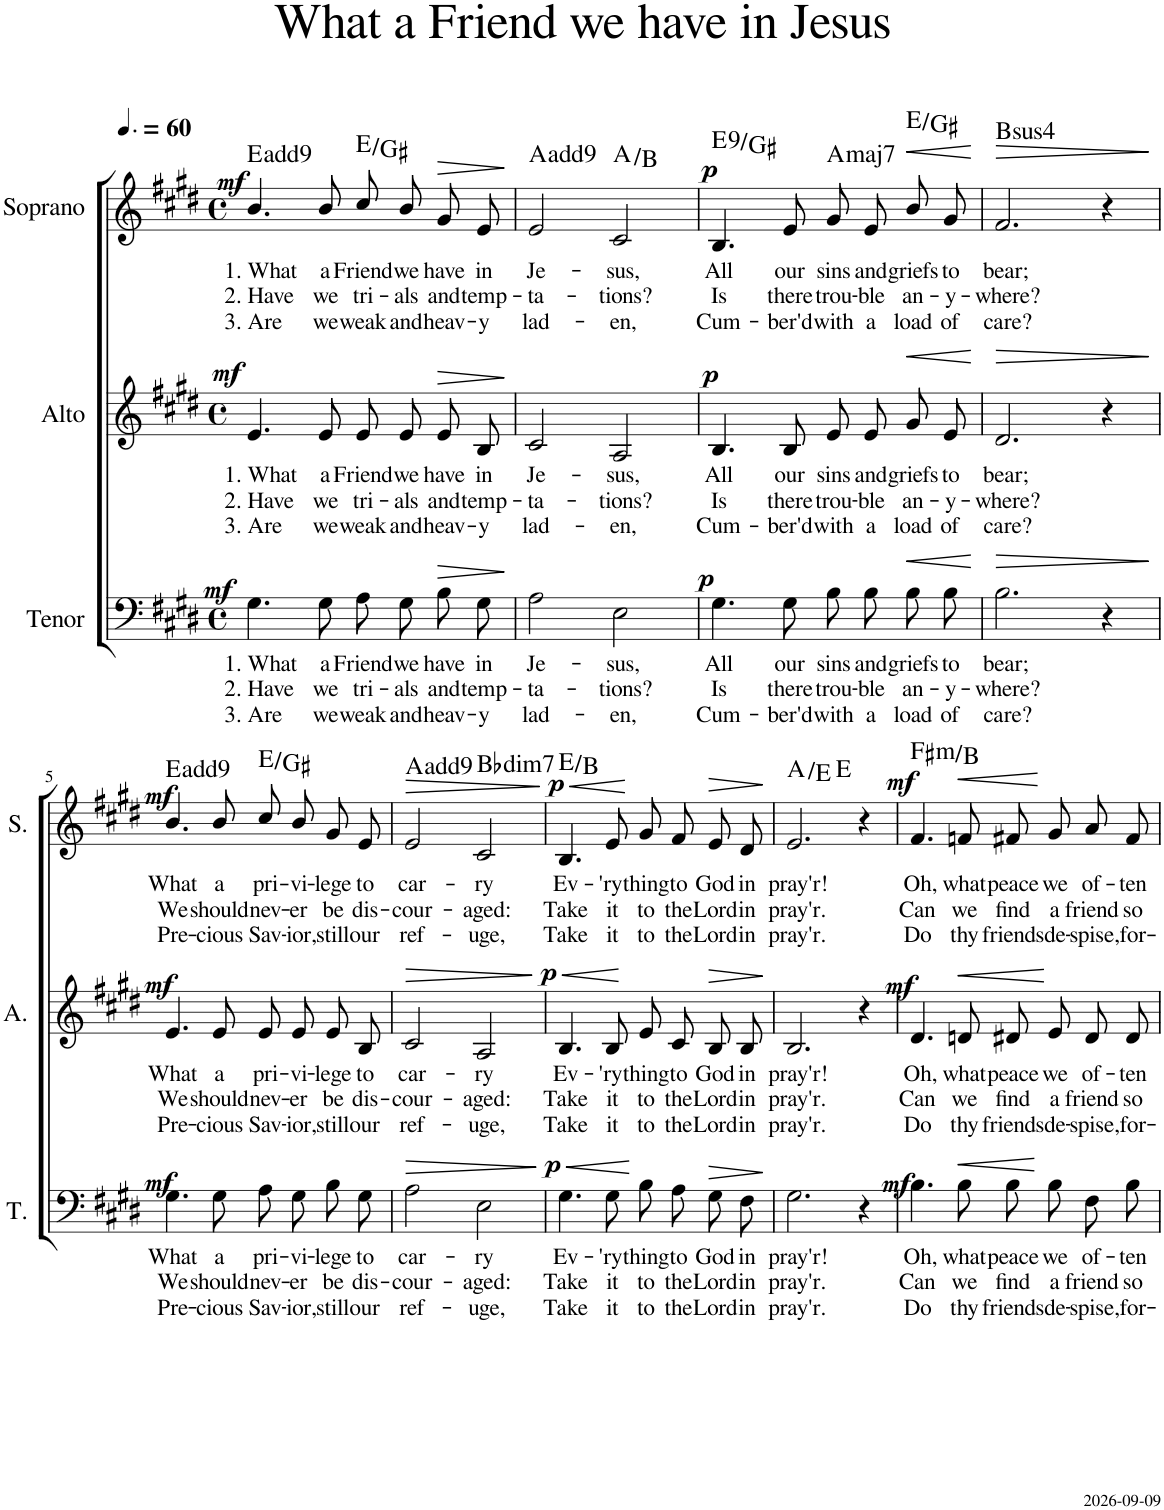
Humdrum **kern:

**kern	**text	**text	**text	**dynam	**kern	**text	**text	**text	**dynam	**kern	**text	**text	**text	**dynam	**harte
*part3	*part3	*part3	*part3	*part3	*part2	*part2	*part2	*part2	*part2	*part1	*part1	*part1	*part1	*part1	*part1
*staff3	*staff3	*staff3	*staff3	*staff3	*staff2	*staff2	*staff2	*staff2	*staff2	*staff1	*staff1	*staff1	*staff1	*staff1	*
*I"Tenor	*	*	*	*	*I"Alto	*	*	*	*	*I"Soprano	*	*	*	*	*
*I'T.	*	*	*	*	*I'A.	*	*	*	*	*I'S.	*	*	*	*	*
*clefF4	*	*	*	*	*clefG2	*	*	*	*	*clefG2	*	*	*	*	*
*k[f#c#g#d#]	*	*	*	*	*k[f#c#g#d#]	*	*	*	*	*k[f#c#g#d#]	*	*	*	*	*
*M4/4	*	*	*	*	*M4/4	*	*	*	*	*M4/4	*	*	*	*	*
*met(c)	*	*	*	*	*met(c)	*	*	*	*	*met(c)	*	*	*	*	*
*MM90	*	*	*	*	*MM90	*	*	*	*	*MM90	*	*	*	*	*
=1	=1	=1	=1	=1	=1	=1	=1	=1	=1	=1	=1	=1	=1	=1	=1
!	!LO:LY:b	!LO:LY:b	!LO:LY:b	!LO:DY:a	!	!LO:LY:b	!LO:LY:b	!LO:LY:b	!LO:DY:a	!	!LO:LY:b	!LO:LY:b	!LO:LY:b	!LO:DY:a	!
4.G#\	1. What	2. Have	3. Are	mf	4.e/	1. What	2. Have	3. Are	mf	4.b/	1. What	2. Have	3. Are	mf	E:maj(9)
!	!LO:LY:b	!LO:LY:b	!LO:LY:b	!	!	!LO:LY:b	!LO:LY:b	!LO:LY:b	!	!	!LO:LY:b	!LO:LY:b	!LO:LY:b	!	!
8G#\	a	we	we	.	8e/	a	we	we	.	8b/	a	we	we	.	.
!	!LO:LY:b	!LO:LY:b	!LO:LY:b	!	!	!LO:LY:b	!LO:LY:b	!LO:LY:b	!	!	!LO:LY:b	!LO:LY:b	!LO:LY:b	!	!
8A\L	Friend	tri-	weak	.	8e/L	Friend	tri-	weak	.	8cc#/L	Friend	tri-	weak	.	E:maj/3
!	!LO:LY:b	!LO:LY:b	!LO:LY:b	!	!	!LO:LY:b	!LO:LY:b	!LO:LY:b	!	!	!LO:LY:b	!LO:LY:b	!LO:LY:b	!	!
8G#\J	we	-als	and	.	8e/J	we	-als	and	.	8b/J	we	-als	and	.	.
!	!LO:LY:b	!LO:LY:b	!LO:LY:b	!LO:HP:b	!	!LO:LY:b	!LO:LY:b	!LO:LY:b	!LO:HP:b	!	!LO:LY:b	!LO:LY:b	!LO:LY:b	!LO:HP:b	!
8B\L	have	and	heav-	>	8e/L	have	and	heav-	>	8g#/L	have	and	heav-	>	.
!	!LO:LY:b	!LO:LY:b	!LO:LY:b	!	!	!LO:LY:b	!LO:LY:b	!LO:LY:b	!	!	!LO:LY:b	!LO:LY:b	!LO:LY:b	!	!
8G#\J	in	temp-	-y	.	8B/J	in	temp-	-y	.	8e/J	in	temp-	-y	.	.
.	.	.	.	]	.	.	.	.	]	.	.	.	.	]	.
=2	=2	=2	=2	=2	=2	=2	=2	=2	=2	=2	=2	=2	=2	=2	=2
!	!LO:LY:b	!LO:LY:b	!LO:LY:b	!	!	!LO:LY:b	!LO:LY:b	!LO:LY:b	!	!	!LO:LY:b	!LO:LY:b	!LO:LY:b	!	!
2A\	Je-	-ta-	lad-	.	2c#/	Je-	-ta-	lad-	.	2e/	Je-	-ta-	lad-	.	A:maj(9)
!	!LO:LY:b	!LO:LY:b	!LO:LY:b	!	!	!LO:LY:b	!LO:LY:b	!LO:LY:b	!	!	!LO:LY:b	!LO:LY:b	!LO:LY:b	!	!
2E\	-sus,	-tions?	-en,	.	2A/	-sus,	-tions?	-en,	.	2c#/	-sus,	-tions?	-en,	.	A:maj/2
=3	=3	=3	=3	=3	=3	=3	=3	=3	=3	=3	=3	=3	=3	=3	=3
!	!LO:LY:b	!LO:LY:b	!LO:LY:b	!LO:DY:a	!	!LO:LY:b	!LO:LY:b	!LO:LY:b	!LO:DY:a	!	!LO:LY:b	!LO:LY:b	!LO:LY:b	!LO:DY:a	!LO:H:kt=9
4.G#\	All	Is	Cum-	p	4.B/	All	Is	Cum-	p	4.B/	All	Is	Cum-	p	E:9/3
!	!LO:LY:b	!LO:LY:b	!LO:LY:b	!	!	!LO:LY:b	!LO:LY:b	!LO:LY:b	!	!	!LO:LY:b	!LO:LY:b	!LO:LY:b	!	!
8G#\	our	there	-ber'd	.	8B/	our	there	-ber'd	.	8e/	our	there	-ber'd	.	.
!	!LO:LY:b	!LO:LY:b	!LO:LY:b	!	!	!LO:LY:b	!LO:LY:b	!LO:LY:b	!	!	!LO:LY:b	!LO:LY:b	!LO:LY:b	!	!LO:H:kt=maj7
8B\L	sins	trou-	with	.	8e/L	sins	trou-	with	.	8g#/L	sins	trou-	with	.	A:maj7
!	!LO:LY:b	!LO:LY:b	!LO:LY:b	!	!	!LO:LY:b	!LO:LY:b	!LO:LY:b	!	!	!LO:LY:b	!LO:LY:b	!LO:LY:b	!	!
8B\J	and	-ble	a	.	8e/J	and	-ble	a	.	8e/J	and	-ble	a	.	.
!	!LO:LY:b	!LO:LY:b	!LO:LY:b	!LO:HP:b	!	!LO:LY:b	!LO:LY:b	!LO:LY:b	!LO:HP:b	!	!LO:LY:b	!LO:LY:b	!LO:LY:b	!LO:HP:b	!
8B\L	griefs	an-	load	<	8g#/L	griefs	an-	load	<	8b/L	griefs	an-	load	<	E:maj/3
!	!LO:LY:b	!LO:LY:b	!LO:LY:b	!	!	!LO:LY:b	!LO:LY:b	!LO:LY:b	!	!	!LO:LY:b	!LO:LY:b	!LO:LY:b	!	!
8B\J	to	-y-	of	.	8e/J	to	-y-	of	.	8g#/J	to	-y-	of	.	.
.	.	.	.	[	.	.	.	.	[	.	.	.	.	[	.
=4	=4	=4	=4	=4	=4	=4	=4	=4	=4	=4	=4	=4	=4	=4	=4
!	!LO:LY:b	!LO:LY:b	!LO:LY:b	!LO:HP:b	!	!LO:LY:b	!LO:LY:b	!LO:LY:b	!LO:HP:b	!	!LO:LY:b	!LO:LY:b	!LO:LY:b	!LO:HP:b	!LO:H:kt=4
2.B\	bear;	-where?	care?	>	2.d#/	bear;	-where?	care?	>	2.f#/	bear;	-where?	care?	>	B:sus4
4r	.	.	.	.	4r	.	.	.	.	4r	.	.	.	.	.
.	.	.	.	]	.	.	.	.	]	.	.	.	.	]	.
!!LO:LB:g=z
=5	=5	=5	=5	=5	=5	=5	=5	=5	=5	=5	=5	=5	=5	=5	=5
!	!LO:LY:b	!LO:LY:b	!LO:LY:b	!LO:DY:a	!	!LO:LY:b	!LO:LY:b	!LO:LY:b	!LO:DY:a	!	!LO:LY:b	!LO:LY:b	!LO:LY:b	!LO:DY:a	!
4.G#\	What	We	Pre-	mf	4.e/	What	We	Pre-	mf	4.b/	What	We	Pre-	mf	E:maj(9)
!	!LO:LY:b	!LO:LY:b	!LO:LY:b	!	!	!LO:LY:b	!LO:LY:b	!LO:LY:b	!	!	!LO:LY:b	!LO:LY:b	!LO:LY:b	!	!
8G#\	a	should	-cious	.	8e/	a	should	-cious	.	8b/	a	should	-cious	.	.
!	!LO:LY:b	!LO:LY:b	!LO:LY:b	!	!	!LO:LY:b	!LO:LY:b	!LO:LY:b	!	!	!LO:LY:b	!LO:LY:b	!LO:LY:b	!	!
8A\L	pri-	nev-	Sav-	.	8e/L	pri-	nev-	Sav-	.	8cc#/L	pri-	nev-	Sav-	.	E:maj/3
!	!LO:LY:b	!LO:LY:b	!LO:LY:b	!	!	!LO:LY:b	!LO:LY:b	!LO:LY:b	!	!	!LO:LY:b	!LO:LY:b	!LO:LY:b	!	!
8G#\J	-vi-	-er	-ior,	.	8e/J	-vi-	-er	-ior,	.	8b/J	-vi-	-er	-ior,	.	.
!	!LO:LY:b	!LO:LY:b	!LO:LY:b	!	!	!LO:LY:b	!LO:LY:b	!LO:LY:b	!	!	!LO:LY:b	!LO:LY:b	!LO:LY:b	!	!
8B\L	-lege	be	still	.	8e/L	-lege	be	still	.	8g#/L	-lege	be	still	.	.
!	!LO:LY:b	!LO:LY:b	!LO:LY:b	!	!	!LO:LY:b	!LO:LY:b	!LO:LY:b	!	!	!LO:LY:b	!LO:LY:b	!LO:LY:b	!	!
8G#\J	to	dis-	our	.	8B/J	to	dis-	our	.	8e/J	to	dis-	our	.	.
=6	=6	=6	=6	=6	=6	=6	=6	=6	=6	=6	=6	=6	=6	=6	=6
!	!LO:LY:b	!LO:LY:b	!LO:LY:b	!LO:HP:b	!	!LO:LY:b	!LO:LY:b	!LO:LY:b	!LO:HP:b	!	!LO:LY:b	!LO:LY:b	!LO:LY:b	!LO:HP:b	!
2A\	car-	-cour-	ref-	>	2c#/	car-	-cour-	ref-	>	2e/	car-	-cour-	ref-	>	A:maj(9)
!	!LO:LY:b	!LO:LY:b	!LO:LY:b	!	!	!LO:LY:b	!LO:LY:b	!LO:LY:b	!	!	!LO:LY:b	!LO:LY:b	!LO:LY:b	!	!LO:H:kt=dim7
2E\	-ry	-aged:	-uge,	.	2A/	-ry	-aged:	-uge,	.	2c#/	-ry	-aged:	-uge,	.	Bb:dim7
.	.	.	.	]	.	.	.	.	]	.	.	.	.	]	.
=7	=7	=7	=7	=7	=7	=7	=7	=7	=7	=7	=7	=7	=7	=7	=7
!	!LO:LY:b	!LO:LY:b	!LO:LY:b	!LO:HP:b	!	!LO:LY:b	!LO:LY:b	!LO:LY:b	!LO:HP:b	!	!LO:LY:b	!LO:LY:b	!LO:LY:b	!LO:HP:b	!
!	!	!	!	!LO:DY:n=1:a	!	!	!	!	!LO:DY:n=1:a	!	!	!	!	!LO:DY:n=1:a	!
4.G#\	Ev-	Take	Take	< p	4.B/	Ev-	Take	Take	< p	4.B/	Ev-	Take	Take	< p	E:maj/5
!	!LO:LY:b	!LO:LY:b	!LO:LY:b	!	!	!LO:LY:b	!LO:LY:b	!LO:LY:b	!	!	!LO:LY:b	!LO:LY:b	!LO:LY:b	!	!
8G#\	-'ry	it	it	.	8B/	-'ry	it	it	.	8e/	-'ry	it	it	.	.
!	!LO:LY:b	!LO:LY:b	!LO:LY:b	!	!	!LO:LY:b	!LO:LY:b	!LO:LY:b	!	!	!LO:LY:b	!LO:LY:b	!LO:LY:b	!	!
8B\L	thing	to	to	.	8e/L	thing	to	to	.	8g#/L	thing	to	to	.	.
!	!LO:LY:b	!LO:LY:b	!LO:LY:b	!	!	!LO:LY:b	!LO:LY:b	!LO:LY:b	!	!	!LO:LY:b	!LO:LY:b	!LO:LY:b	!	!
8A\J	to	the	the	.	8c#/J	to	the	the	.	8f#/J	to	the	the	.	.
!	!LO:LY:b	!LO:LY:b	!LO:LY:b	!LO:HP:b	!	!LO:LY:b	!LO:LY:b	!LO:LY:b	!LO:HP:b	!	!LO:LY:b	!LO:LY:b	!LO:LY:b	!LO:HP:b	!
8G#\L	God	Lord	Lord	>	8B/L	God	Lord	Lord	>	8e/L	God	Lord	Lord	>	.
!	!LO:LY:b	!LO:LY:b	!LO:LY:b	!	!	!LO:LY:b	!LO:LY:b	!LO:LY:b	!	!	!LO:LY:b	!LO:LY:b	!LO:LY:b	!	!
8F#\J	in	in	in	.	8B/J	in	in	in	.	8d#/J	in	in	in	.	.
.	.	.	.	[ ]	.	.	.	.	[ ]	.	.	.	.	[ ]	.
=8	=8	=8	=8	=8	=8	=8	=8	=8	=8	=8	=8	=8	=8	=8	=8
!	!LO:LY:b	!LO:LY:b	!LO:LY:b	!	!	!LO:LY:b	!LO:LY:b	!LO:LY:b	!	!	!LO:LY:b	!LO:LY:b	!LO:LY:b	!	!
*	*	*	*	*	*	*	*	*	*	*^	*	*	*	*	*
2.G#\	pray'r!	pray'r.	pray'r.	.	2.B/	pray'r!	pray'r.	pray'r.	.	2.e/	2ryy	pray'r!	pray'r.	pray'r.	.	A:maj/5
.	.	.	.	.	.	.	.	.	.	.	2ryy	.	.	.	.	E:maj
4r	.	.	.	.	4r	.	.	.	.	4r	.	.	.	.	.	.
=9	=9	=9	=9	=9	=9	=9	=9	=9	=9	=9	=9	=9	=9	=9	=9	=9
!	!LO:LY:b	!LO:LY:b	!LO:LY:b	!LO:DY:a	!	!LO:LY:b	!LO:LY:b	!LO:LY:b	!LO:DY:a	!	!	!LO:LY:b	!LO:LY:b	!LO:LY:b	!LO:DY:a	!LO:H:kt=m
*	*	*	*	*	*	*	*	*	*	*v	*v	*	*	*	*	*
4.B\	Oh,	Can	Do	mf	4.d#/	Oh,	Can	Do	mf	4.f#/	Oh,	Can	Do	mf	F#:min/4
!	!LO:LY:b	!LO:LY:b	!LO:LY:b	!LO:HP:b	!	!LO:LY:b	!LO:LY:b	!LO:LY:b	!LO:HP:b	!	!LO:LY:b	!LO:LY:b	!LO:LY:b	!LO:HP:b	!
8B\	what	we	thy	<	8dn/	what	we	thy	<	8fn/	what	we	thy	<	.
!	!LO:LY:b	!LO:LY:b	!LO:LY:b	!	!	!LO:LY:b	!LO:LY:b	!LO:LY:b	!	!	!LO:LY:b	!LO:LY:b	!LO:LY:b	!	!
8B\L	peace	find	friends	.	8d#X/L	peace	find	friends	.	8f#X/L	peace	find	friends	.	.
!	!LO:LY:b	!LO:LY:b	!LO:LY:b	!	!	!LO:LY:b	!LO:LY:b	!LO:LY:b	!	!	!LO:LY:b	!LO:LY:b	!LO:LY:b	!	!
8B\J	we	a	de-	.	8e/J	we	a	de-	.	8g#/J	we	a	de-	.	.
!	!LO:LY:b	!LO:LY:b	!LO:LY:b	!	!	!LO:LY:b	!LO:LY:b	!LO:LY:b	!	!	!LO:LY:b	!LO:LY:b	!LO:LY:b	!	!
8F#\L	of-	friend	-spise,	.	8d#/L	of-	friend	-spise,	.	8a/L	of-	friend	-spise,	.	.
!	!LO:LY:b	!LO:LY:b	!LO:LY:b	!	!	!LO:LY:b	!LO:LY:b	!LO:LY:b	!	!	!LO:LY:b	!LO:LY:b	!LO:LY:b	!	!
8B\J	-ten	so	for-	.	8d#/J	-ten	so	for-	.	8f#/J	-ten	so	for-	.	.
.	.	.	.	[	.	.	.	.	[	.	.	.	.	[	.
=	=	=	=	=	=	=	=	=	=	=	=	=	=	=	=
*-	*-	*-	*-	*-	*-	*-	*-	*-	*-	*-	*-	*-	*-	*-	*-
